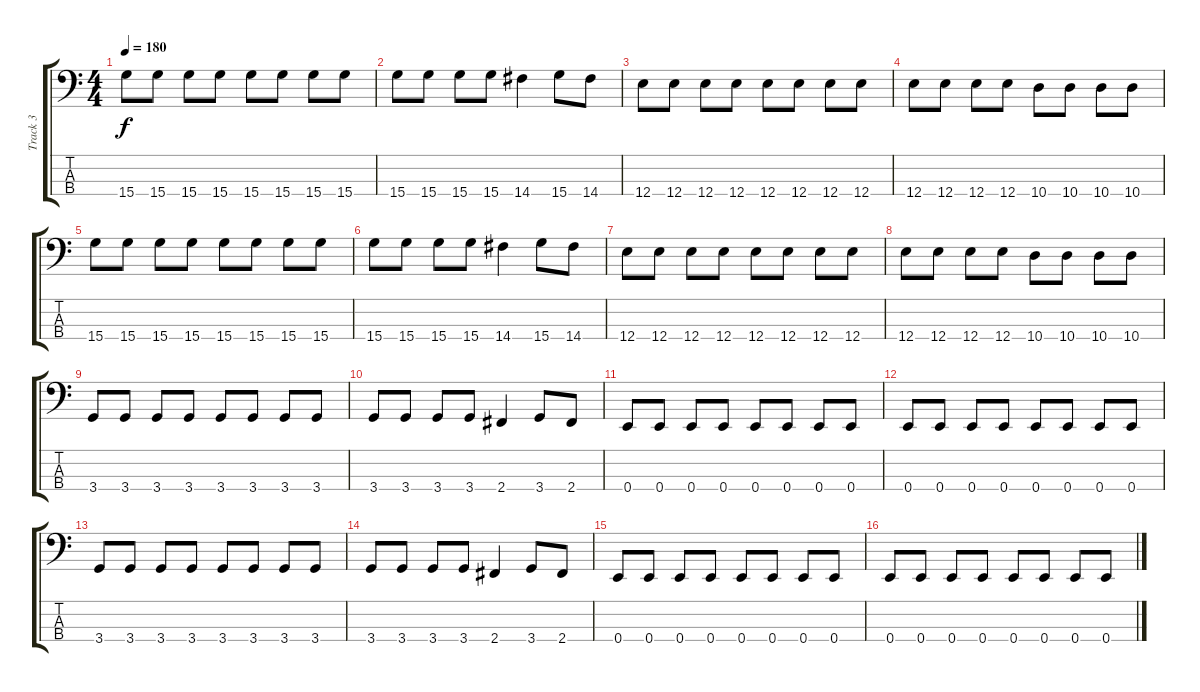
\track ("Track 3" "Track 3") {instrument electricbasspick}
\staff {score tabs}
\tuning (G2 D2 A1 E1) {hide}
\ts (4 4)
\tempo 180
\clef f4
\ks c
15.4.8{dy f} 15.4.8 15.4.8 15.4.8 15.4.8 15.4.8 15.4.8 15.4.8 |
15.4.8 15.4.8 15.4.8 15.4.8 14.4.4 15.4.8 14.4.8 |
12.4.8 12.4.8 12.4.8 12.4.8 12.4.8 12.4.8 12.4.8 12.4.8 |
12.4.8 12.4.8 12.4.8 12.4.8 10.4.8 10.4.8 10.4.8 10.4.8 |
15.4.8 15.4.8 15.4.8 15.4.8 15.4.8 15.4.8 15.4.8 15.4.8 |
15.4.8 15.4.8 15.4.8 15.4.8 14.4.4 15.4.8 14.4.8 |
12.4.8 12.4.8 12.4.8 12.4.8 12.4.8 12.4.8 12.4.8 12.4.8 |
12.4.8 12.4.8 12.4.8 12.4.8 10.4.8 10.4.8 10.4.8 10.4.8 |
3.4.8 3.4.8 3.4.8 3.4.8 3.4.8 3.4.8 3.4.8 3.4.8 |
3.4.8 3.4.8 3.4.8 3.4.8 2.4.4 3.4.8 2.4.8 |
0.4.8 0.4.8 0.4.8 0.4.8 0.4.8 0.4.8 0.4.8 0.4.8 |
0.4.8 0.4.8 0.4.8 0.4.8 0.4.8 0.4.8 0.4.8 0.4.8 |
3.4.8 3.4.8 3.4.8 3.4.8 3.4.8 3.4.8 3.4.8 3.4.8 |
3.4.8 3.4.8 3.4.8 3.4.8 2.4.4 3.4.8 2.4.8 |
0.4.8 0.4.8 0.4.8 0.4.8 0.4.8 0.4.8 0.4.8 0.4.8 |
0.4.8 0.4.8 0.4.8 0.4.8 0.4.8 0.4.8 0.4.8 0.4.8
